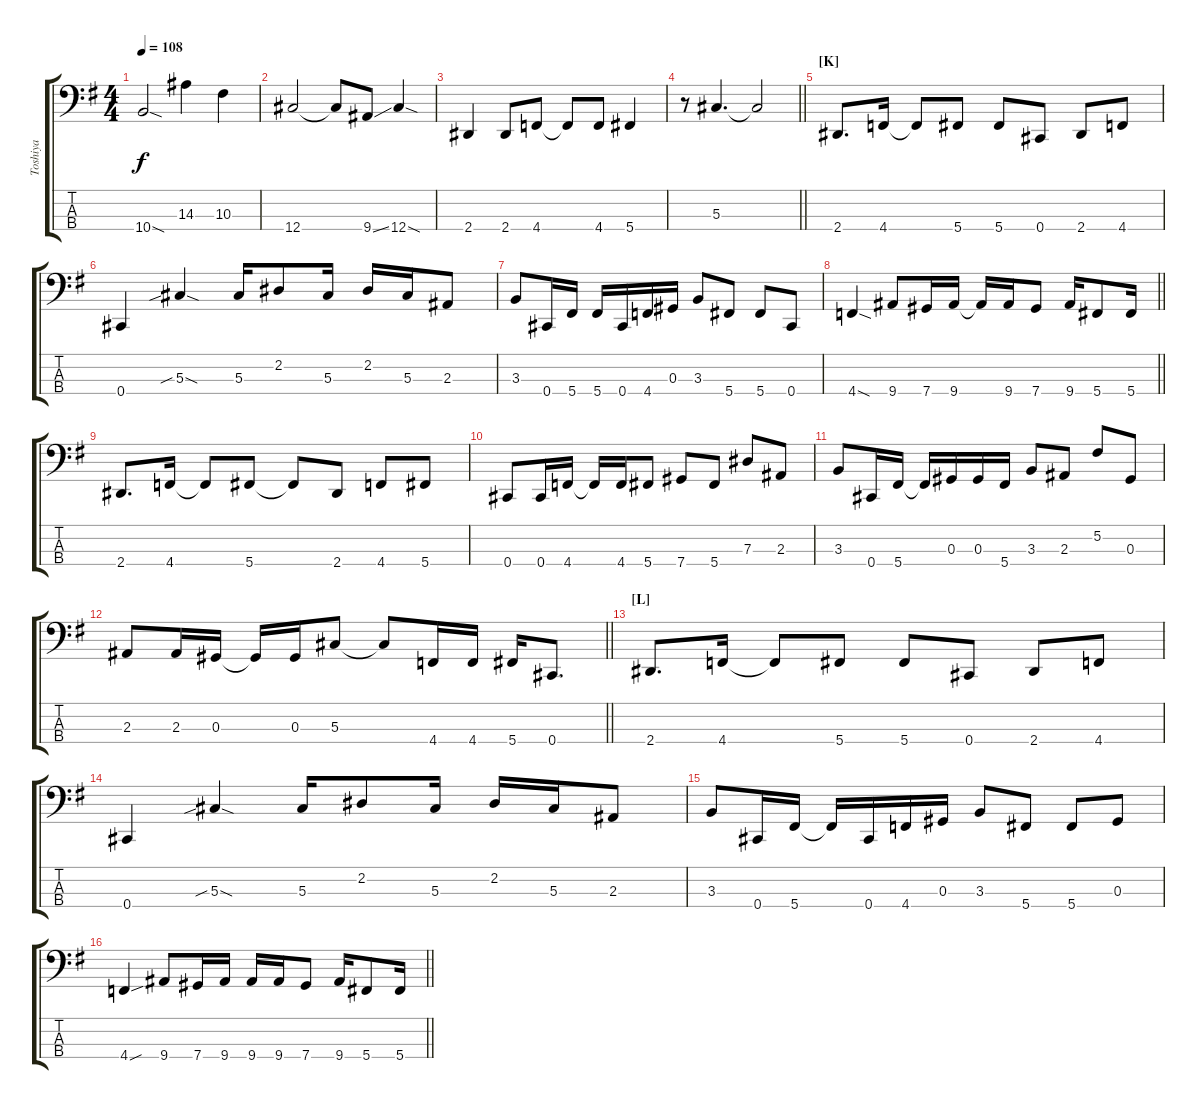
\track ("Toshiya" "Toshiya") {instrument electricbassfinger}
\staff {score tabs}
\tuning (Gb2 Db2 Ab1 Db1) {hide}
\ts (4 4)
\tempo 108
\clef f4
\ks g
10.4{sod}.2{dy f} 14.3.4 10.3.4 |
12.4.2 12.4{t}.8 9.4{ss}.8 12.4{sod}.4 |
2.4.4 2.4.8 4.4.8 4.4{t}.8 4.4.8 5.4.4 |
\barLineRight lightlight
r.8 5.3.4{d} 5.3{t}.2 |
\section ("" "[K]")
2.4.8{d} 4.4.16 4.4{t}.8 5.4.8 5.4.8 0.4.8 2.4.8 4.4.8 |
0.4.4 5.3{sib sod}.4 5.3.16 2.2.8 5.3.16 2.2.16 5.3.16 2.3.8 |
3.3.8 0.4.16 5.4.16 5.4.16 0.4.16 4.4.16 0.3.16 3.3.8 5.4.8 5.4.8 0.4.8 |
\barLineRight lightlight
4.4{sod}.4 9.4.8 7.4.16 9.4.16 9.4{t}.16 9.4.16 7.4.8 9.4.16 5.4.8 5.4.16 |
2.4.8{d} 4.4.16 4.4{t}.8 5.4.8 5.4{t}.8 2.4.8 4.4.8 5.4.8 |
0.4.8 0.4.16 4.4.16 4.4{t}.16 4.4.16 5.4.8 7.4.8 5.4.8 7.3.8 2.3.8 |
3.3.8 0.4.16 5.4.16 5.4{t}.16 0.3.16 0.3.16 5.4.16 3.3.8 2.3.8 5.2.8 0.3.8 |
\barLineRight lightlight
2.3.8 2.3.16 0.3.16 0.3{t}.16 0.3.16 5.3.8 5.3{t}.8 4.4.16 4.4.16 5.4.16 0.4.8{d} |
\section ("" "[L]")
2.4.8{d} 4.4.16 4.4{t}.8 5.4.8 5.4.8 0.4.8 2.4.8 4.4.8 |
0.4.4 5.3{sib sod}.4 5.3.16 2.2.8 5.3.16 2.2.16 5.3.16 2.3.8 |
3.3.8 0.4.16 5.4.16 5.4{t}.16 0.4.16 4.4.16 0.3.16 3.3.8 5.4.8 5.4.8 0.3.8 |
\barLineRight lightlight
4.4{sou}.4 9.4.8 7.4.16 9.4.16 9.4.16 9.4.16 7.4.8 9.4.16 5.4.8 5.4.16
